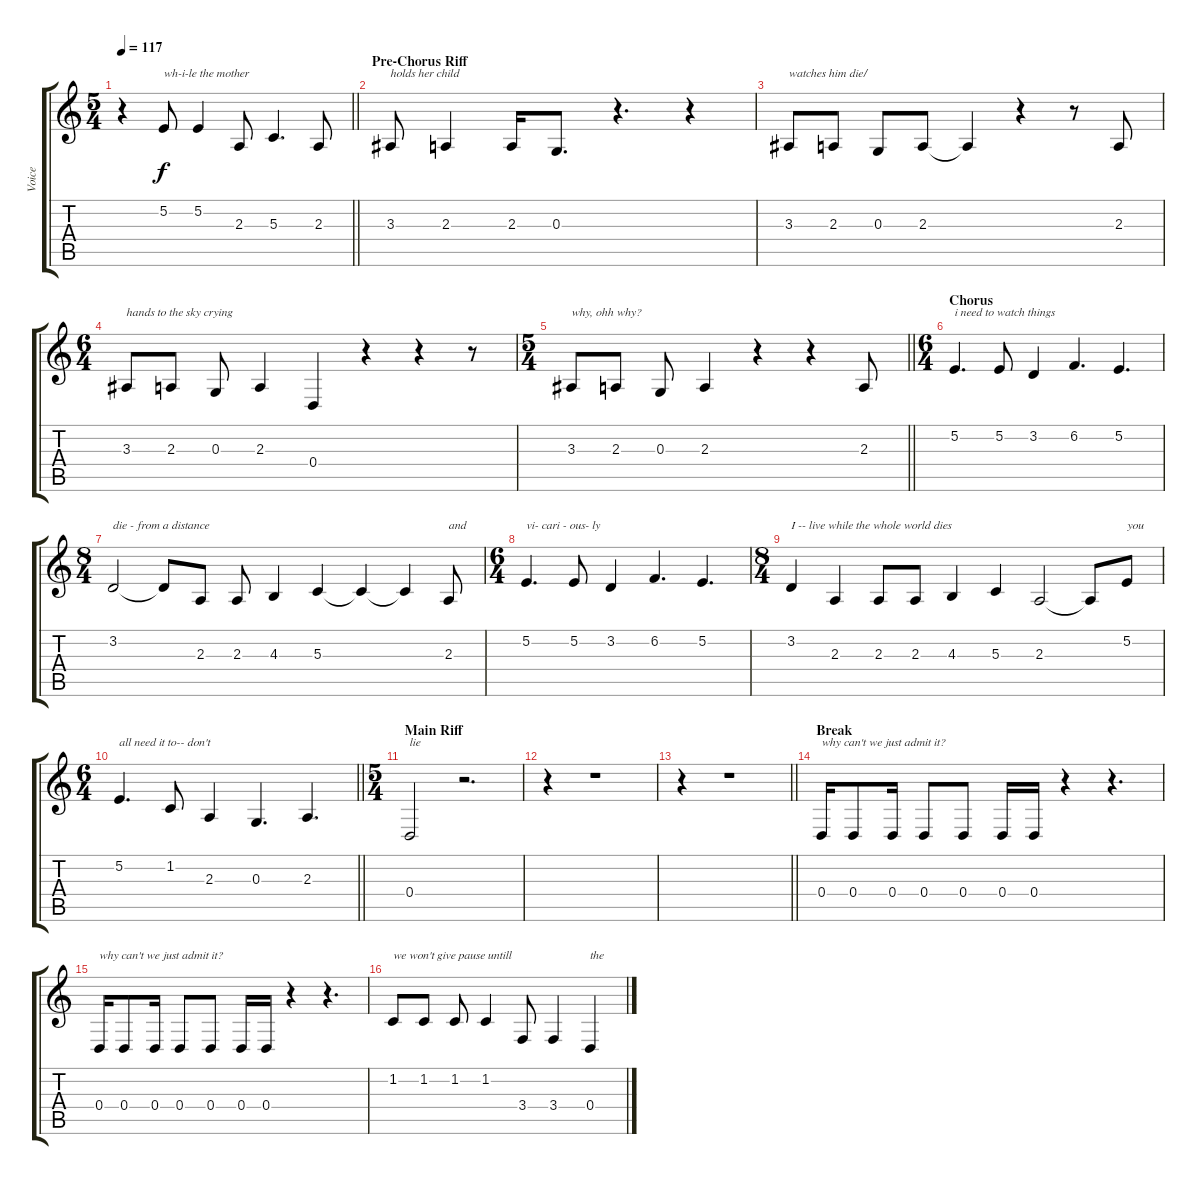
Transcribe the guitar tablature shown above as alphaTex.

\track ("Voice" "Voice") {instrument altosax}
\staff {score tabs}
\tuning (E4 B3 G3 D3 A2 D2) {hide}
\ts (5 4)
\tempo 117
\clef g2
\barLineRight lightlight
\ks c
r.4{dy f} 5.2.8{txt "wh-i-le the mother"} 5.2.4 2.3.8 5.3.4{d} 2.3.8 |
\section ("" "Pre-Chorus Riff")
3.3.8{txt "holds her child"} 2.3.4 2.3.16 0.3.8{d} r.4{d} r.4 |
3.3.8{txt "watches him die/"} 2.3.8 0.3.8 2.3.8 2.3{t}.4 r.4 r.8 2.3.8 |
\ts (6 4)
3.3.8{txt "hands to the sky crying"} 2.3.8 0.3.8 2.3.4 0.4.4 r.4 r.4 r.8 |
\ts (5 4)
\barLineRight lightlight
3.3.8{txt "why, ohh why?"} 2.3.8 0.3.8 2.3.4 r.4 r.4 2.3.8 |
\ts (6 4)
\section ("" "Chorus")
5.2.4{d txt "i need to watch things"} 5.2.8 3.2.4 6.2.4{d} 5.2.4{d} |
\ts (8 4)
3.2.2{txt "die - from a distance"} 3.2{t}.8 2.3.8 2.3.8 4.3.4 5.3.4 5.3{t}.4 5.3{t}.4 2.3.8{txt "and"} |
\ts (6 4)
5.2.4{d txt "vi- cari - ous- ly"} 5.2.8 3.2.4 6.2.4{d} 5.2.4{d} |
\ts (8 4)
3.2.4{txt "I -- live while the whole world dies"} 2.3.4 2.3.8 2.3.8 4.3.4 5.3.4 2.3.2 2.3{t}.8 5.2.8{txt "you"} |
\ts (6 4)
\barLineRight lightlight
5.2.4{d txt "all need it to-- don't"} 1.2.8 2.3.4 0.3.4{d} 2.3.4{d} |
\ts (5 4)
\section ("" "Main Riff")
0.4.2{txt "lie"} r.2{d} |
r.4 r.1 |
\barLineRight lightlight
r.4 r.1 |
\section ("" "Break")
0.4.16{txt "why can't we just admit it?"} 0.4.8 0.4.16 0.4.8 0.4.8 0.4.16 0.4.16 r.4 r.4{d} |
0.4.16{txt "why can't we just admit it?"} 0.4.8 0.4.16 0.4.8 0.4.8 0.4.16 0.4.16 r.4 r.4{d} |
1.2.8{txt "we won't give pause untill "} 1.2.8 1.2.8 1.2.4 3.4.8 3.4.4 0.4.4{txt "the"}
